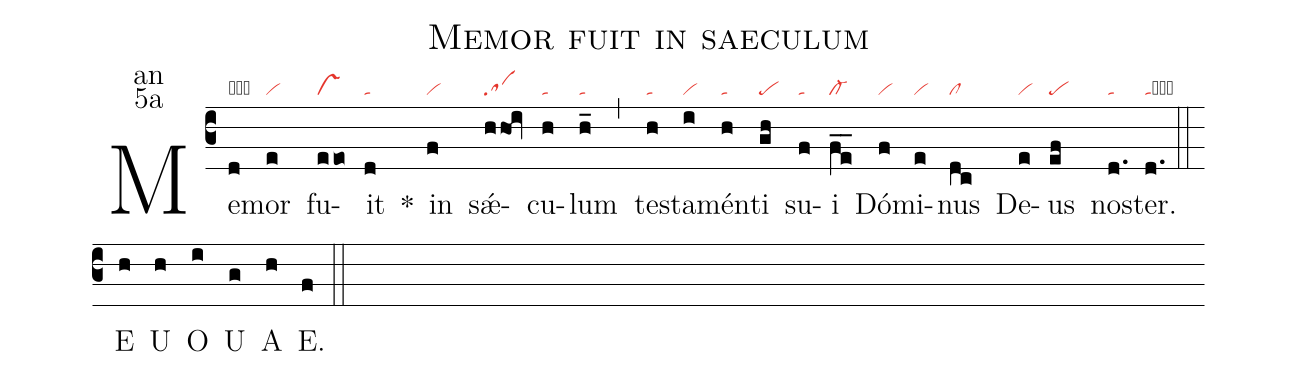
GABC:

name:Memor fuit in saeculum;
office-part:an;
mode:5a;
nabc-lines:1;
%%
(c3) Me(d|obvi)mor(e|vi) fu(eeo|vs)it(d|ta) <sp>*</sp>() in(f|vi) sǽ(hhoi|sa)cu(h|ta)lum(h_|ta) (,) tes(h|ta)ta(i|vi)mén(h|ta)ti(gh|pe) su(f|ta)i(fe__|cl-) Dó(f|vi)mi(e|vi)nus(dc|cl) De(e|vi)us(ef|pe) nos(d.|ta)ter.(d.|tacb) (::) <eu>E(h) U(h) O(i) U(g) A(h) E.(f) </eu>(::)
